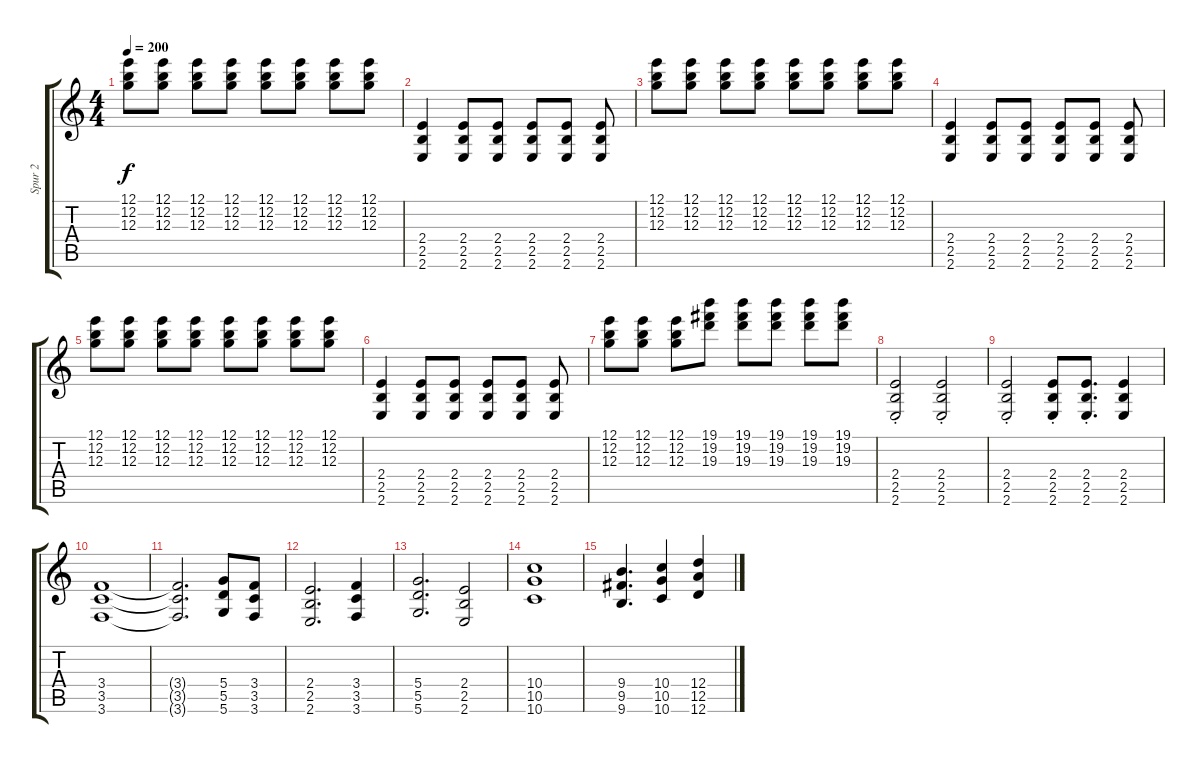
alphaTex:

\track ("Spur 2" "Spur 2") {instrument distortionguitar}
\staff {score tabs}
\tuning (E4 B3 G3 D3 A2 D2) {hide}
\ts (4 4)
\tempo 200
\clef g2
\ks c
(12.1 12.2 12.3).8{dy f} (12.1 12.2 12.3).8 (12.1 12.2 12.3).8 (12.1 12.2 12.3).8 (12.1 12.2 12.3).8 (12.1 12.2 12.3).8 (12.1 12.2 12.3).8 (12.1 12.2 12.3).8 |
(2.4 2.5 2.6).4 (2.4 2.5 2.6).8 (2.4 2.5 2.6).8 (2.4 2.5 2.6).8 (2.4 2.5 2.6).8 (2.4 2.5 2.6).8 |
(12.1 12.2 12.3).8 (12.1 12.2 12.3).8 (12.1 12.2 12.3).8 (12.1 12.2 12.3).8 (12.1 12.2 12.3).8 (12.1 12.2 12.3).8 (12.1 12.2 12.3).8 (12.1 12.2 12.3).8 |
(2.4 2.5 2.6).4 (2.4 2.5 2.6).8 (2.4 2.5 2.6).8 (2.4 2.5 2.6).8 (2.4 2.5 2.6).8 (2.4 2.5 2.6).8 |
(12.1 12.2 12.3).8 (12.1 12.2 12.3).8 (12.1 12.2 12.3).8 (12.1 12.2 12.3).8 (12.1 12.2 12.3).8 (12.1 12.2 12.3).8 (12.1 12.2 12.3).8 (12.1 12.2 12.3).8 |
(2.4 2.5 2.6).4 (2.4 2.5 2.6).8 (2.4 2.5 2.6).8 (2.4 2.5 2.6).8 (2.4 2.5 2.6).8 (2.4 2.5 2.6).8 |
(12.1 12.2 12.3).8 (12.1 12.2 12.3).8 (12.1 12.2 12.3).8 (19.1 19.2 19.3).8 (19.1 19.2 19.3).8 (19.1 19.2 19.3).8 (19.1 19.2 19.3).8 (19.1 19.2 19.3).8 |
(2.4{st} 2.5{st} 2.6{st}).2 (2.4{st} 2.5{st} 2.6{st}).2 |
(2.4{st} 2.5{st} 2.6{st}).2 (2.4{st} 2.5{st} 2.6{st}).8 (2.4{st} 2.5{st} 2.6{st}).8{d} (2.4 2.5 2.6).4 |
(3.4 3.5 3.6).1 |
(3.4{t} 3.5{t} 3.6{t}).2{d} (5.4 5.5 5.6).8 (3.4 3.5 3.6).8 |
(2.4 2.5 2.6).2{d} (3.4 3.5 3.6).4 |
(5.4 5.5 5.6).2{d} (2.4 2.5 2.6).2 |
(10.4 10.5 10.6).1 |
(9.4 9.5 9.6).4{d} (10.4 10.5 10.6).4 (12.4 12.5 12.6).4
